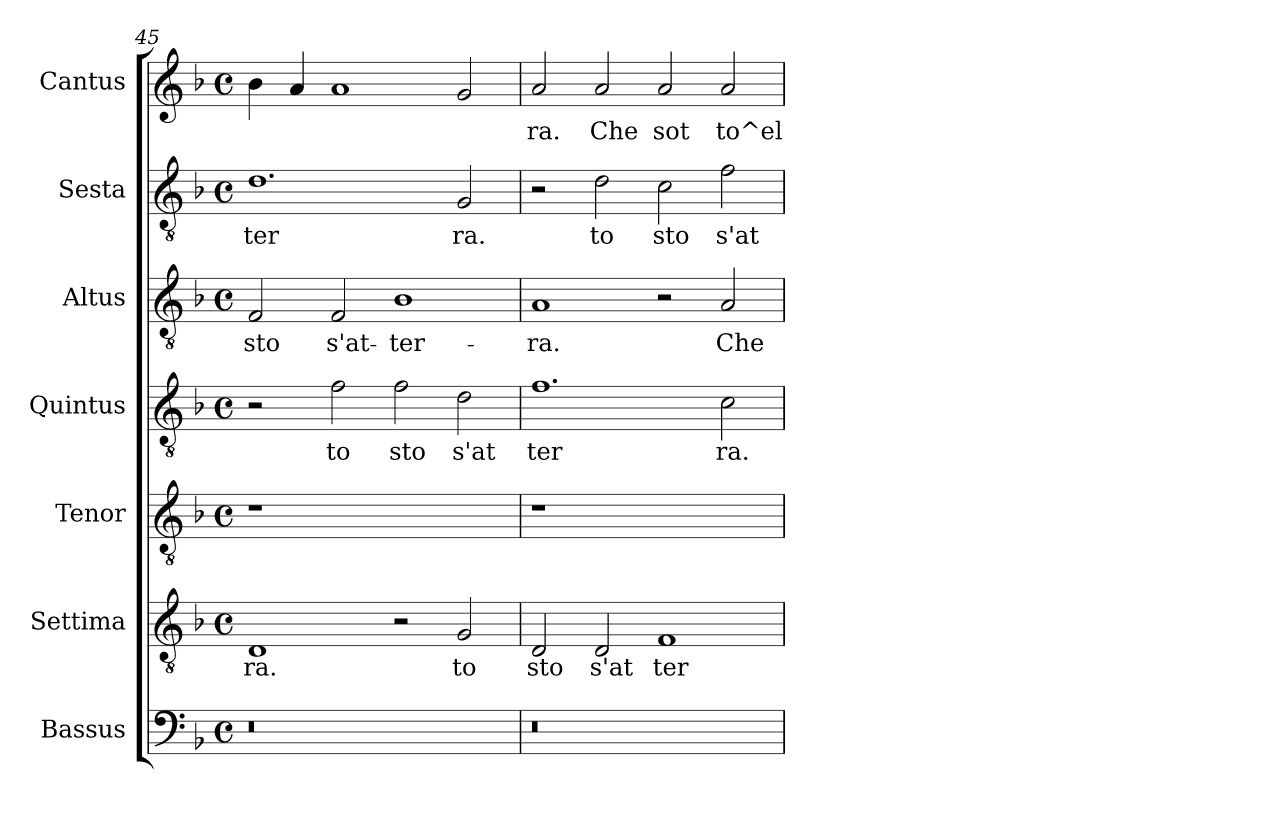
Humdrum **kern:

**kern	**kern	**text	**kern	**kern	**text	**kern	**text	**kern	**text	**kern	**text
*part7	*part6	*part6	*part5	*part4	*part4	*part3	*part3	*part2	*part2	*part1	*part1
*staff7	*staff6	*staff6	*staff5	*staff4	*staff4	*staff3	*staff3	*staff2	*staff2	*staff1	*staff1
*I"Bassus	*I"Settima	*	*I"Tenor	*I"Quintus	*	*I"Altus	*	*I"Sesta	*	*I"Cantus	*
*clefF4	*clefGv2	*	*clefGv2	*clefGv2	*	*clefGv2	*	*clefGv2	*	*clefG2	*
*k[b-]	*k[b-]	*	*k[b-]	*k[b-]	*	*k[b-]	*	*k[b-]	*	*k[b-]	*
*F:	*F:	*	*F:	*F:	*	*F:	*	*F:	*	*F:	*
*M4/4	*M4/4	*	*M4/4	*M4/4	*	*M4/4	*	*M4/4	*	*M4/4	*
*met(c)	*met(c)	*	*met(c)	*met(c)	*	*met(c)	*	*met(c)	*	*met(c)	*
=45	=45	=45	=45	=45	=45	=45	=45	=45	=45	=45	=45
!	!	!LO:LY:b:cj	!	!	!	!	!LO:LY:b:cj	!	!LO:LY:b:cj	!	!LO:LY:b:cj
0r	1D	ra.	1r	2r	.	2F/	-sto	1.d	ter	4b-\	.
!	!	!	!	!	!	!	!	!	!	!	!LO:LY:b:cj
.	.	.	.	.	.	.	.	.	.	4a/	.
!	!	!	!	!	!LO:LY:b:cj	!	!LO:LY:b:cj	!	!	!	!LO:LY:b:cj
.	.	.	.	2f\	to	2F/	s'at-	.	.	1a	.
!	!	!	!	!	!LO:LY:b:cj	!	!LO:LY:b:cj	!	!	!	!
.	2r	.	1ryy	2f\	sto	1B-	-ter-	.	.	.	.
!	!	!LO:LY:b:cj	!	!	!LO:LY:b:cj	!	!	!	!LO:LY:b:cj	!	!LO:LY:b:cj
.	2G/	to	.	2d\	s'at	.	.	2G/	ra.	2g/	.
!!LO:PB:g=z
=46	=46	=46	=46	=46	=46	=46	=46	=46	=46	=46	=46
!	!	!LO:LY:b:cj	!	!	!LO:LY:b:cj	!	!LO:LY:b:cj	!	!	!	!LO:LY:b:cj
0r	2D/	sto	1r	1.f	ter	1A	-ra.	2r	.	2a/	ra.
!	!	!LO:LY:b:cj	!	!	!	!	!	!	!LO:LY:b:cj	!	!LO:LY:b:cj
.	2D/	s'at	.	.	.	.	.	2d\	to	2a/	Che
!	!	!LO:LY:b:cj	!	!	!	!	!	!	!LO:LY:b:cj	!	!LO:LY:b:cj
.	1F	ter	1ryy	.	.	2r	.	2c\	sto	2a/	sot
!	!	!	!	!	!LO:LY:b:cj	!	!LO:LY:b:cj	!	!LO:LY:b:cj	!	!LO:LY:b:cj
.	.	.	.	2c\	ra.	2A/	Che	2f\	s'at	2a/	to^el
=	=	=	=	=	=	=	=	=	=	=	=
*-	*-	*-	*-	*-	*-	*-	*-	*-	*-	*-	*-
